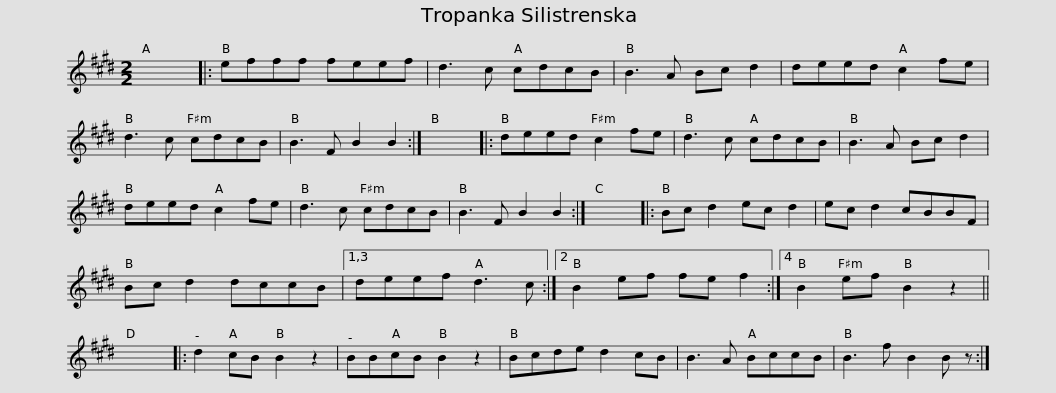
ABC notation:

X:1
L:1/8
M:2/2
I:linebreak $
K:E
V:1 treble
V:1
 x8 |: efff feef | d3 c cdcB | B3 A Bc d2 | deed c2 fe | %5
 d3 c cdcB | B3 F B2 B2 :|$ x8 |: deed c2 fe | d3 c cdcB | %10
 B3 A Bc d2 | deed c2 fe | d3 c cdcB | B3 F B2 B2 :|$ x8 |: %15
 Bc d2 ec d2 | ec d2 cBBF | Bc d2 dccB |1,3 deef d3 c :|2 B2 ef fe f2 :|4 %20
 B2 ef B2 z2 ||$ x8 |: d2 cB B2 z2 | BBcB B2 z2 | Bcde d2 cB | %25
 B3 A BccB | B3 f B2 B z :| %27
